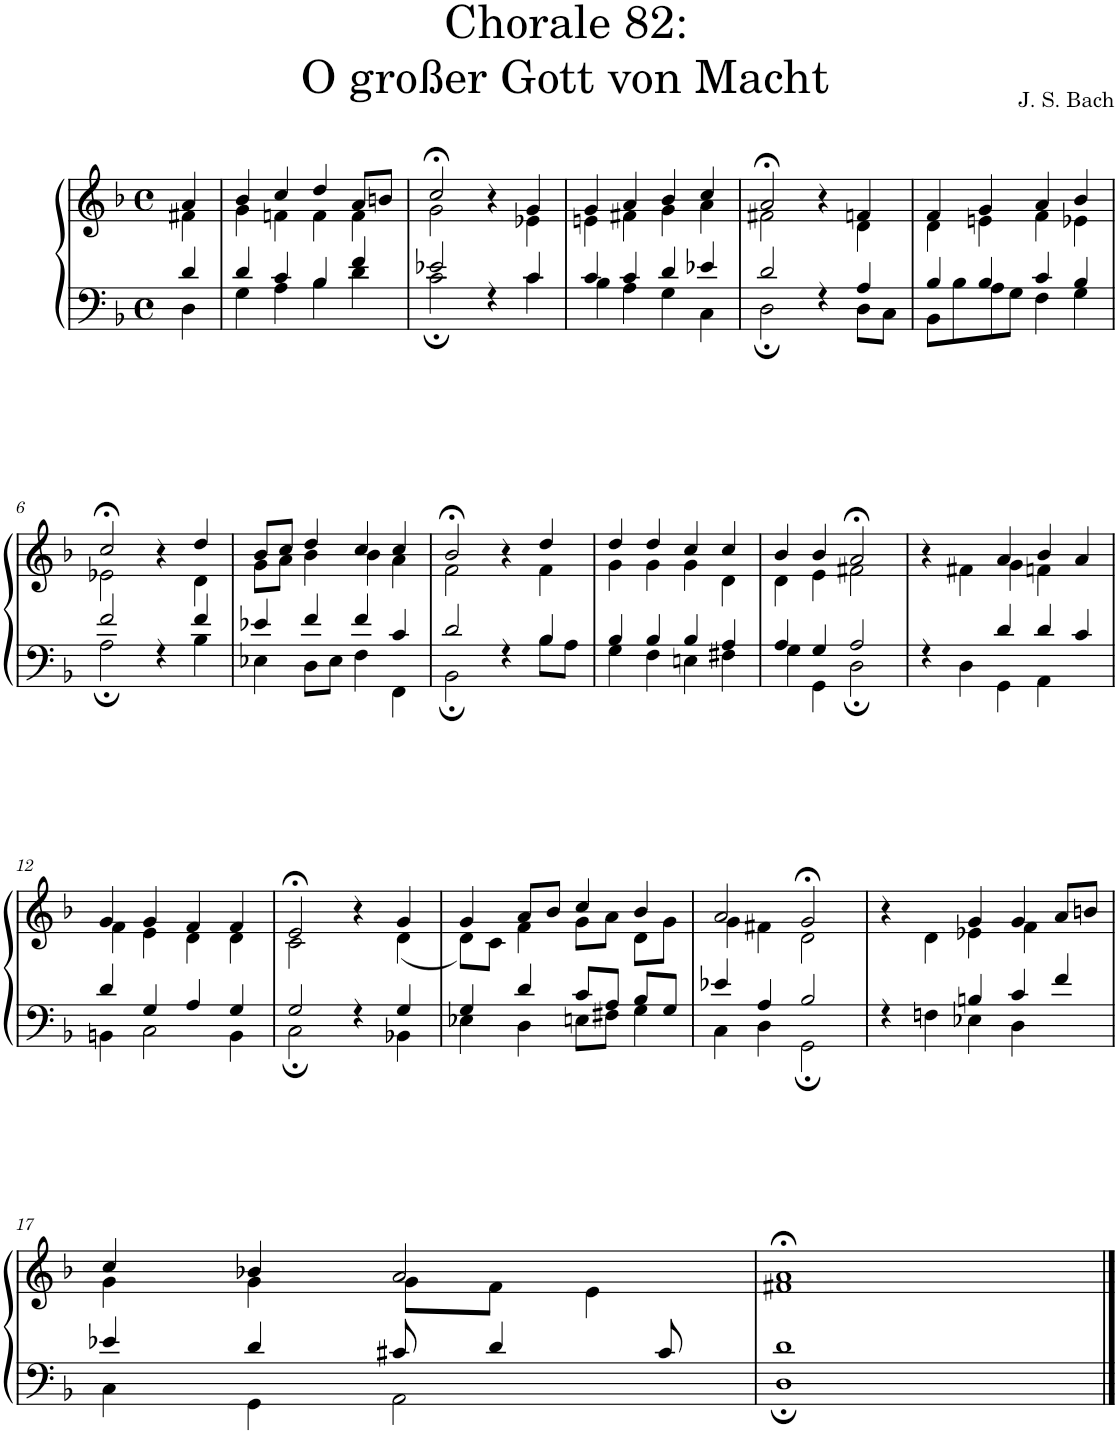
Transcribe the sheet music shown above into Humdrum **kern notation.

**kern	**kern
*part1	*part1
*staff2	*staff1
*I"S,A	*
*clefF4	*clefG2
*k[b-]	*k[b-]
*M4/4	*M4/4
*met(c)	*met(c)
=	=
*^	*^
*	*^	*	*
1ryy	4d/	4D\	4a/	4f#X\
.	2.ryy	2.ryy	2.ryy	2.ryy
=1	=1	=1	=1	=1
1ryy	4d/	4G\	4b-/	4g\
.	4c/	4A\	4cc/	4fn\
.	4B-/	4B-\	4dd/	4f\
.	4f/	4d\	8a/L	4f\
.	.	.	8bn/J	.
=2	=2	=2	=2	=2
*	*	*^	*	*^
1ryy	2ryy	2e-X/	2c;\	2cc;</	2g\	2ryy
.	4ryy	4r	4ryy	4r	4ryy	4ryy
.	4ryy	4c/	4c\	4g/	4e-X\	4ryy
*	*	*v	*v	*	*	*
*	*	*	*	*v	*v
=3	=3	=3	=3	=3
1ryy	4c/	4B-\	4g/	4en\
.	4c/	4A\	4a/	4f#X\
.	4d/	4G\	4b-/	4g\
.	4e-X/	4C\	4cc/	4a\
=4	=4	=4	=4	=4
*	*	*^	*	*^
1ryy	2ryy	2d/	2D;\	2a;</	2f#X\	2ryy
.	4ryy	4r	4ryy	4r	4ryy	4ryy
.	4ryy	4A/	8D\L	4fn/	4d\	4ryy
.	.	.	8C\J	.	.	.
*	*	*v	*v	*	*	*
*	*	*	*	*v	*v
=5	=5	=5	=5	=5
1ryy	4B-/	8BB-\L	4f/	4d\
.	.	8B-\	.	.
.	4B-/	8A\	4g/	4en\
.	.	8G\J	.	.
.	4c/	4F\	4a/	4f\
.	4B-/	4G\	4b-/	4e-X\
!!LO:LB:g=z
=6	=6	=6	=6	=6
*	*	*^	*	*^
1ryy	2ryy	2f/	2A;\	2cc;</	2e-X\	2ryy
.	4ryy	4r	4ryy	4r	4ryy	4ryy
.	4ryy	4f/	4B-\	4dd/	4d\	4ryy
*	*	*v	*v	*	*	*
*	*	*	*	*v	*v
=7	=7	=7	=7	=7
1ryy	4e-X/	4E-X\	8b-/L	8g\L
.	.	.	8cc/J	8a\J
.	4f/	8D\L	4dd/	4b-\
.	.	8E-\J	.	.
.	4f/	4F\	4cc/	4b-\
.	4c/	4FF\	4cc/	4a\
=8	=8	=8	=8	=8
*	*	*^	*	*^
1ryy	2ryy	2d/	2BB-;\	2b-;</	2f\	2ryy
.	4ryy	4r	4ryy	4r	4ryy	4ryy
.	4ryy	4B-/	8B-\L	4dd/	4f\	4ryy
.	.	.	8A\J	.	.	.
*	*	*v	*v	*	*	*
*	*	*	*	*v	*v
=9	=9	=9	=9	=9
1ryy	4B-/	4G\	4dd/	4g\
.	4B-/	4F\	4dd/	4g\
.	4B-/	4En\	4cc/	4g\
.	4A/	4F#X\	4cc/	4d\
=10	=10	=10	=10	=10
1ryy	4A/	4G\	4b-/	4d\
.	4G/	4GG\	4b-/	4e\
.	2A/	2D;\	2a;</	2f#X\
=11	=11	=11	=11	=11
*	*	*^	*^	*^
4ryy	4ryy	4r	4ryy	4r	4ryy	4ryy	4ryy
2.ryy	2.ryy	4ryy	4D\	4ryy	4f#X\	2.ryy	2.ryy
.	.	4d/	4GG\	4a/	4g\	.	.
.	.	4d/	4AA\	4b-/	4fn\	.	.
4ryy	4ryy	4c/	4ryy	4a/	4ryy	4ryy	4ryy
*	*	*v	*v	*	*	*	*
*	*	*	*	*v	*v	*v
!!LO:LB:g=z
=12	=12	=12	=12	=12
1ryy	4d/	4BBn\	4g/	4f\
.	4G/	2C\	4g/	4e\
.	4A/	.	4f/	4d\
.	4G/	4BB\	4f/	4d\
=13	=13	=13	=13	=13
*	*	*^	*	*^
1ryy	2ryy	2G/	2C;\	2e;</	2c\	2ryy
.	4ryy	4r	4ryy	4r	4ryy	4ryy
.	4ryy	4G/	4BB-X\	4g/	(<4d\	4ryy
*	*	*v	*v	*	*	*
*	*	*	*	*v	*v
=14	=14	=14	=14	=14
1ryy	4G/	4E-X\	4g/	8d\L)
.	.	.	.	8c\J
.	4d/	4D\	8a/L	4f\
.	.	.	8b-/J	.
.	8c/L	8En\L	4cc/	8g\L
.	8A/J	8F#X\J	.	8a\J
.	8B-/L	4G\	4b-/	8d\L
.	8G/J	.	.	8g\J
=15	=15	=15	=15	=15
1ryy	4e-X/	4C\	2a/	4g\
.	4A/	4D\	.	4f#X\
.	2B-/	2GG;\	2g;</	2d\
=16	=16	=16	=16	=16
*	*	*^	*^	*^
4ryy	4ryy	4r	4ryy	4r	4ryy	4ryy	4ryy
2.ryy	2.ryy	4ryy	4Fn\	4ryy	4d\	2.ryy	2.ryy
.	.	4Bn/	4E-X\	4g/	4e-X\	.	.
.	.	4c/	4D\	4g/	4f\	.	.
4ryy	4ryy	4f/	4ryy	8a/L	4ryy	4ryy	4ryy
.	.	.	.	8bn/J	.	.	.
*	*	*v	*v	*	*	*	*
*	*	*	*	*v	*v	*v
!!LO:LB:g=z
=17	=17	=17	=17	=17
1ryy	4e-X/	4C\	4cc/	4g\
.	4d/	4GG\	4b-X/	4g\
.	8c#X/	2AA\	2a/	8g\L
.	4d/	.	.	8f\J
.	.	.	.	4e\
.	8c#/	.	.	.
=18	=18	=18	=18	=18
1ryy	1d	1D;	1a;<	1f#X
*v	*v	*v	*	*
*	*v	*v
==	==
*-	*-
